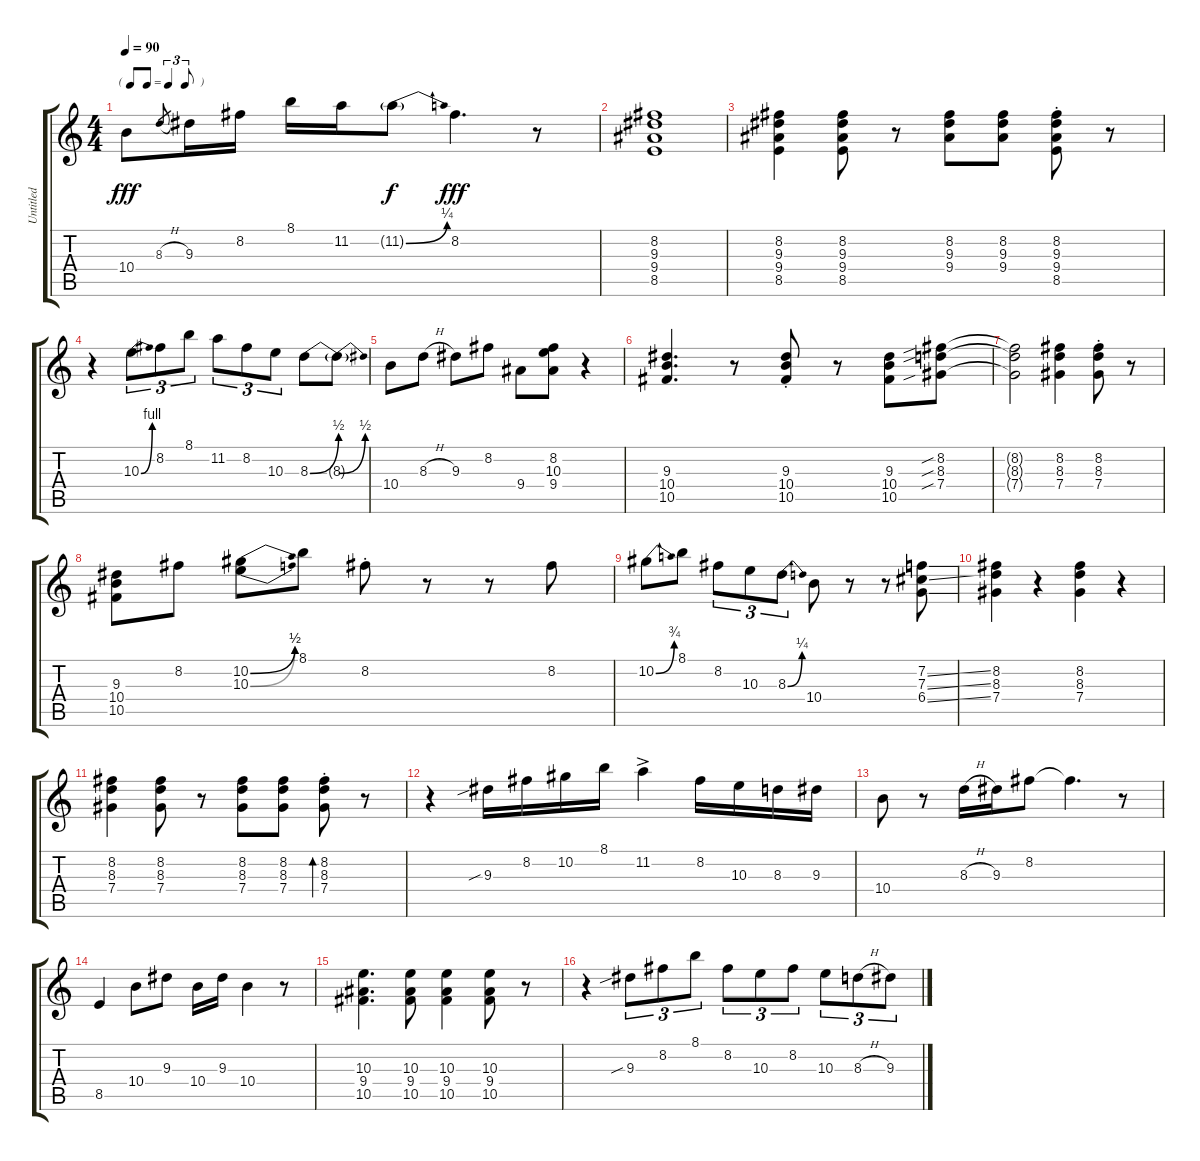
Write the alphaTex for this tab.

\track ("Untitled" "Untitled") {instrument acousticguitarsteel}
\staff {score tabs}
\tuning (Eb4 Bb3 Gb3 Db3 Ab2 Eb2) {hide}
\ts (4 4)
\tf triplet8th
\tempo 90
\clef g2
\ks c
10.4.8{dy fff} 8.3{h}.8{gr} 9.3.16 8.2.16 8.1.16 11.2.16 11.2{be (bend 0 0 60 1) g}.8{dy f} 8.2.4{d dy fff} r.8 |
(8.2 9.3 9.4 8.5).1 |
(8.2 9.3 9.4 8.5).4 (8.2 9.3 9.4 8.5).8 r.8 (8.2 9.3 9.4).8 (8.2 9.3 9.4).8 (8.2{st} 9.3{st} 9.4{st} 8.5{st}).8 r.8 |
r.4 10.3{be (bend 0 0 60 4)}.8{tu (3 2)} 8.2.8{tu (3 2)} 8.1.8{tu (3 2)} 11.2.8{tu (3 2)} 8.2.8{tu (3 2)} 10.3.8{tu (3 2)} 8.3{be (bend 0 0 60 2)}.8 8.3{be (bend 0 0 60 2) t}.8 |
10.4.8 8.3{h}.8 9.3.8 8.2.8 9.4.8 (8.2 10.3 9.4).8 r.4 |
(9.3 10.4 10.5).4{d} r.8 (9.3{st} 10.4{st} 10.5{st}).8 r.8 (9.3 10.4 10.5).8 (8.2{sib} 8.3{sib} 7.4{sib}).8 |
(8.2{t} 8.3{t} 7.4{t}).2 (8.2 8.3 7.4).4 (8.2{st} 8.3{st} 7.4{st}).8 r.8 |
(9.3 10.4 10.5).8 8.2.8 (10.2{be (bend 0 0 60 2)} 10.3{be (bend 0 0 60 2)}).8 8.1.8 8.2{st}.8 r.8 r.8 8.2.8 |
10.2{be (bend 0 0 60 3)}.8 8.1.8 8.2.8{tu (3 2)} 10.3.8{tu (3 2)} 8.3{be (bend 0 0 60 1)}.8{tu (3 2)} 10.4.8 r.8 r.8 (7.2{ss} 7.3{ss} 6.4{ss}).8 |
(8.2 8.3 7.4).4 r.4 (8.2 8.3 7.4).4 r.4 |
(8.2 8.3 7.4).4 (8.2 8.3 7.4).8 r.8 (8.2 8.3 7.4).8 (8.2 8.3 7.4).8 (8.2{st} 8.3{st} 7.4{st}).8{bd 30} r.8 |
r.4 9.3{sib}.16 8.2.16 10.2.16 8.1.16 11.2{ac}.4 8.2.16 10.3.16 8.3.16 9.3.16 |
10.4.8 r.8 8.3{h}.16 9.3.16 8.2.8 8.2{t}.4{d} r.8 |
8.5.4 10.4.8 9.3.8 10.4.16 9.3.16 10.4.4 r.8 |
(10.3 9.4 10.5).4{d} (10.3 9.4 10.5).8 (10.3 9.4 10.5).4 (10.3 9.4 10.5).8 r.8 |
r.4 9.3{sib}.8{tu (3 2)} 8.2.8{tu (3 2)} 8.1.8{tu (3 2)} 8.2.8{tu (3 2)} 10.3.8{tu (3 2)} 8.2.8{tu (3 2)} 10.3.8{tu (3 2)} 8.3{h}.8{tu (3 2)} 9.3.8{tu (3 2)}
